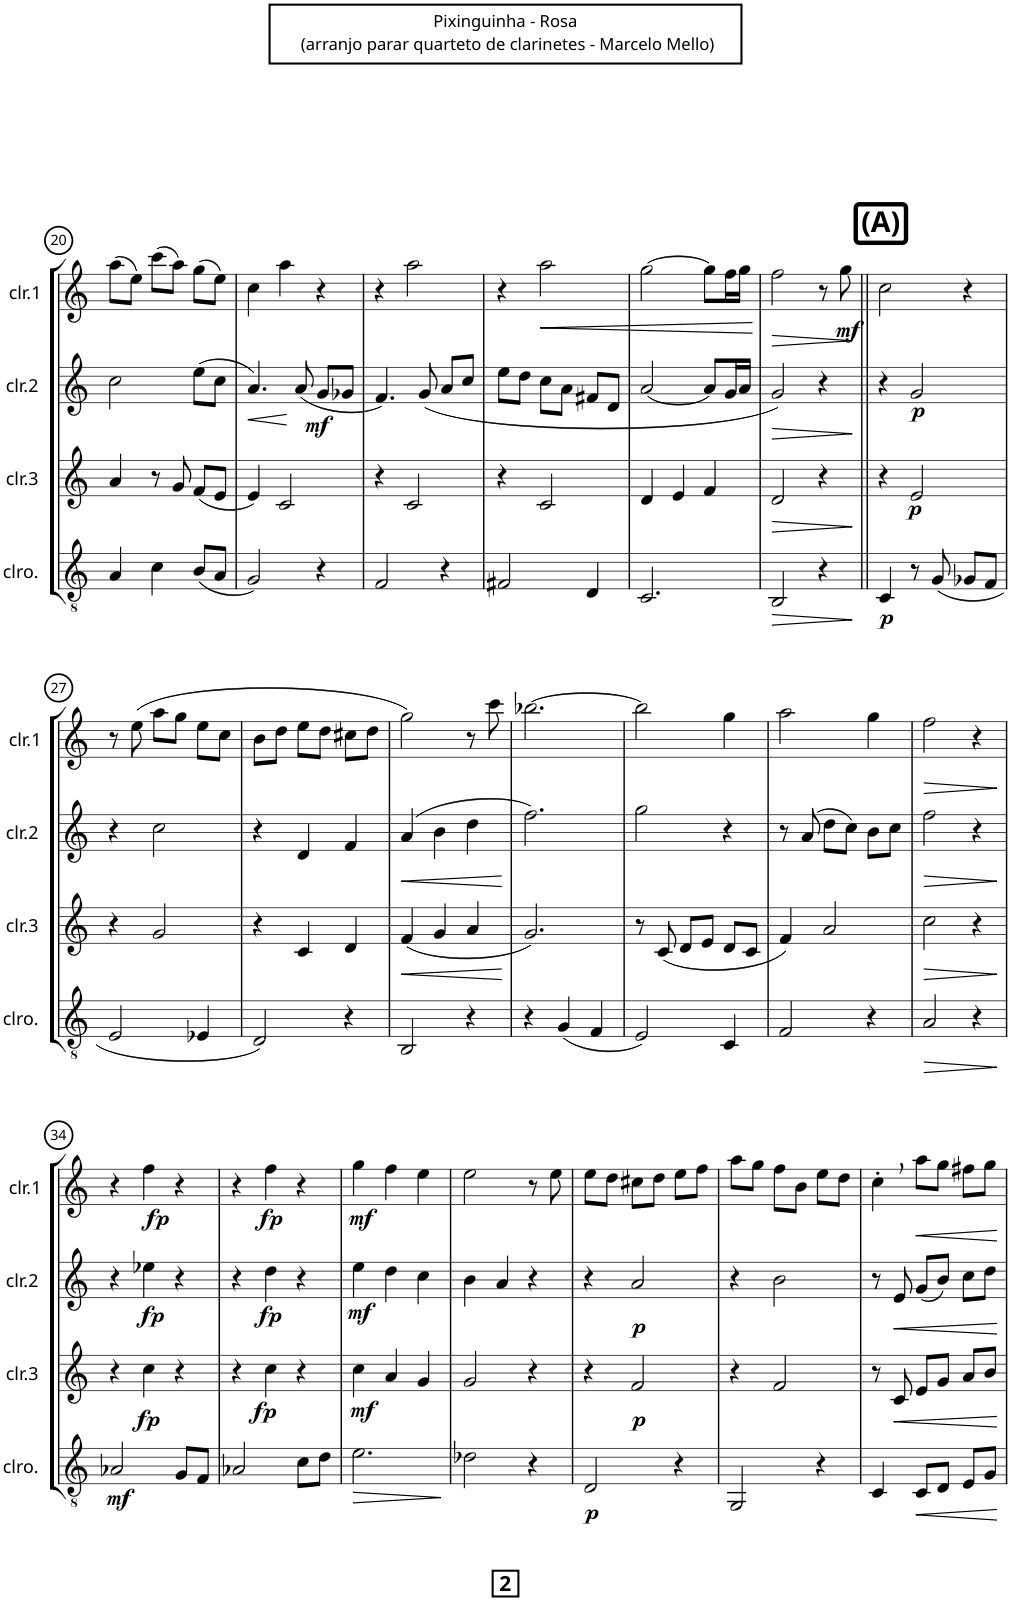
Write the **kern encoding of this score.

**kern	**dynam	**kern	**dynam	**kern	**dynam	**kern	**dynam
*part4	*part4	*part3	*part3	*part2	*part2	*part1	*part1
*staff4	*staff4	*staff3	*staff3	*staff2	*staff2	*staff1	*staff1
*I"Clr. Bb baixo (Clarone)	*	*I"Clr. Bb	*	*I"Clr. Bb	*	*I"Clr. Bb	*
*I'clro.	*	*I'clr.3	*	*I'clr.2	*	*I'clr.1	*
!!LO:PB:g=z
*clefGv2	*	*clefG2	*	*clefG2	*	*clefG2	*
*Trd1c2	*	*Trd1c2	*	*Trd1c2	*	*Trd1c2	*
*k[]	*	*k[]	*	*k[]	*	*k[]	*
*M3/4	*	*M3/4	*	*M3/4	*	*M3/4	*
=20	=20	=20	=20	=20	=20	=20	=20
4A/	.	4a/	.	2cc\	.	(8aa\L	.
.	.	.	.	.	.	8ee\J)	.
4c\	.	8r	.	.	.	(8ccc\L	.
.	.	8g/	.	.	.	8aa\J)	.
(8B/L	.	(8f/L	.	(8ee\L	.	(8gg\L	.
8A/J	.	8e/J	.	8cc\J	.	8ee\J)	.
=21	=21	=21	=21	=21	=21	=21	=21
!	!	!	!	!	!LO:HP:b	!	!
2G/)	.	4e/)	.	4.a/)	<	4cc\	.
.	.	2c/	.	.	.	4aa\	.
.	.	.	.	(8a/	.	.	.
!	!	!	!	!	!LO:DY:b	!	!
4r	.	.	.	8g/L	mf	4r	.
.	.	.	.	8g-X/J	.	.	.
.	.	.	.	.	[	.	.
=22	=22	=22	=22	=22	=22	=22	=22
2F/	.	4r	.	4.f/)	.	4r	.
.	.	2c/	.	.	.	2aa\	.
.	.	.	.	(<8g/	.	.	.
4r	.	.	.	8a/L	.	.	.
.	.	.	.	8cc/J	.	.	.
=23	=23	=23	=23	=23	=23	=23	=23
2F#X/	.	4r	.	8ee\L	.	4r	.
.	.	.	.	8dd\J	.	.	.
!	!	!	!	!	!	!	!LO:HP:b
.	.	2c/	.	8cc\L	.	2aa\	<
.	.	.	.	8a\J	.	.	.
4D/	.	.	.	8f#X/L	.	.	.
.	.	.	.	8d/J	.	.	.
.	.	.	.	.	.	.	[
=24	=24	=24	=24	=24	=24	=24	=24
2.C/	.	4d/	.	[2a/	.	[2gg\	.
.	.	4e/	.	.	.	.	.
.	.	4f/	.	8a/L]	.	8gg\L]	.
.	.	.	.	16g/L	.	16ff\L	.
.	.	.	.	16a/JJ	.	16gg\JJ	.
=25	=25	=25	=25	=25	=25	=25	=25
!	!LO:HP:b	!	!LO:HP:b	!	!LO:HP:b	!	!LO:HP:b
2BB/	>	2d/	>	2g/)	>	2ff\	>
4r	.	4r	.	4r	.	8r	.
!	!	!	!	!	!	!	!LO:DY:b
.	.	.	.	.	.	8gg\	mf
.	]	.	]	.	]	.	]
!!LO:REH:place=s1:a:B:cj:fs=16:t=(A)
=26||	=26||	=26||	=26||	=26||	=26||	=26||	=26||
!	!LO:DY:b	!	!	!	!	!	!
4C/	p	4r	.	4r	.	2cc\	.
!	!	!	!LO:DY:b	!	!LO:DY:b	!	!
8r	.	2e/	p	2g/	p	.	.
(<8G/	.	.	.	.	.	.	.
8G-X/L	.	.	.	.	.	4r	.
8F/J	.	.	.	.	.	.	.
!!LO:LB:g=z
=27	=27	=27	=27	=27	=27	=27	=27
2E/	.	4r	.	4r	.	8r	.
.	.	.	.	.	.	(8ee\	.
.	.	2g/	.	2cc\	.	8aa\L	.
.	.	.	.	.	.	8gg\J	.
4E-X/	.	.	.	.	.	8ee\L	.
.	.	.	.	.	.	8cc\J	.
=28	=28	=28	=28	=28	=28	=28	=28
2D/)	.	4r	.	4r	.	8b\L	.
.	.	.	.	.	.	8dd\J	.
.	.	4c/	.	4d/	.	8ee\L	.
.	.	.	.	.	.	8dd\J	.
4r	.	4d/	.	4f/	.	8cc#X\L	.
.	.	.	.	.	.	8dd\J	.
=29	=29	=29	=29	=29	=29	=29	=29
!	!	!	!LO:HP:b	!	!LO:HP:b	!	!
2BB/	.	(4f/	<	(4a/	<	2gg\)	.
.	.	4g/	.	4b\	.	.	.
4r	.	4a/	.	4dd\	.	8r	.
.	.	.	.	.	.	8ccc\	.
.	.	.	[	.	[	.	.
=30	=30	=30	=30	=30	=30	=30	=30
4r	.	2.g/)	.	2.ff\)	.	[2.bb-X\	.
(4G/	.	.	.	.	.	.	.
4F/	.	.	.	.	.	.	.
=31	=31	=31	=31	=31	=31	=31	=31
2E/)	.	8r	.	2gg\	.	2bb-\]	.
.	.	(8c/	.	.	.	.	.
.	.	8d/L	.	.	.	.	.
.	.	8e/J	.	.	.	.	.
4C/	.	8d/L	.	4r	.	4gg\	.
.	.	8c/J	.	.	.	.	.
=32	=32	=32	=32	=32	=32	=32	=32
2F/	.	4f/)	.	8r	.	2aa\	.
.	.	.	.	(8a/	.	.	.
.	.	2a/	.	8dd\L	.	.	.
.	.	.	.	8cc\J)	.	.	.
4r	.	.	.	8b\L	.	4gg\	.
.	.	.	.	8cc\J	.	.	.
=33	=33	=33	=33	=33	=33	=33	=33
!	!LO:HP:b	!	!LO:HP:b	!	!LO:HP:b	!	!LO:HP:b
2A/	>	2cc\	>	2ff\	>	2ff\	>
4r	.	4r	.	4r	.	4r	.
.	]	.	]	.	]	.	]
!!LO:LB:g=z
=34	=34	=34	=34	=34	=34	=34	=34
!	!LO:DY:b	!	!	!	!	!	!
2A-X/	mf	4r	.	4r	.	4r	.
!	!	!	!LO:DY:b	!	!LO:DY:b	!	!LO:DY:b
.	.	4cc\	fp	4ee-X\	fp	4ff\	fp
8G/L	.	4r	.	4r	.	4r	.
8F/J	.	.	.	.	.	.	.
=35	=35	=35	=35	=35	=35	=35	=35
2A-X/	.	4r	.	4r	.	4r	.
!	!	!	!LO:DY:b	!	!LO:DY:b	!	!LO:DY:b
.	.	4cc\	fp	4dd\	fp	4ff\	fp
8c\L	.	4r	.	4r	.	4r	.
8d\J	.	.	.	.	.	.	.
=36	=36	=36	=36	=36	=36	=36	=36
!	!LO:HP:b	!	!LO:DY:b	!	!LO:DY:b	!	!LO:DY:b
2.e\	>	4cc\	mf	4ee\	mf	4gg\	mf
.	.	4a/	.	4dd\	.	4ff\	.
.	.	4g/	.	4cc\	.	4ee\	.
.	]	.	.	.	.	.	.
=37	=37	=37	=37	=37	=37	=37	=37
2d-X\	.	2g/	.	4b\	.	2ee\	.
.	.	.	.	4a/	.	.	.
4r	.	4r	.	4r	.	8r	.
.	.	.	.	.	.	8ee\	.
=38	=38	=38	=38	=38	=38	=38	=38
!	!LO:DY:b	!	!	!	!	!	!
2D/	p	4r	.	4r	.	8ee\L	.
.	.	.	.	.	.	8dd\J	.
!	!	!	!LO:DY:b	!	!LO:DY:b	!	!
.	.	2f/	p	2a/	p	8cc#X\L	.
.	.	.	.	.	.	8dd\J	.
4r	.	.	.	.	.	8ee\L	.
.	.	.	.	.	.	8ff\J	.
=39	=39	=39	=39	=39	=39	=39	=39
2GG/	.	4r	.	4r	.	8aa\L	.
.	.	.	.	.	.	8gg\J	.
.	.	2f/	.	2b\	.	8ff\L	.
.	.	.	.	.	.	8b\J	.
4r	.	.	.	.	.	8ee\L	.
.	.	.	.	.	.	8dd\J	.
=40	=40	=40	=40	=40	=40	=40	=40
4C/	.	8r	.	8r	.	4cc',\	.
!	!	!	!LO:HP:b	!	!LO:HP:b	!	!
.	.	8c/	<	8e/	<	.	.
!	!LO:HP:b	!	!	!	!	!	!LO:HP:b
8C/L	<	8e/L	.	(8g/L	.	8aa\L	<
8D/J	.	8g/J	.	8b/J)	.	8gg\J	.
8E/L	.	8a/L	.	8cc\L	.	8ff#X\L	.
8G/J	.	8b/J	.	8dd\J	.	8gg\J	.
.	[	.	[	.	[	.	[
=	=	=	=	=	=	=	=
*-	*-	*-	*-	*-	*-	*-	*-
